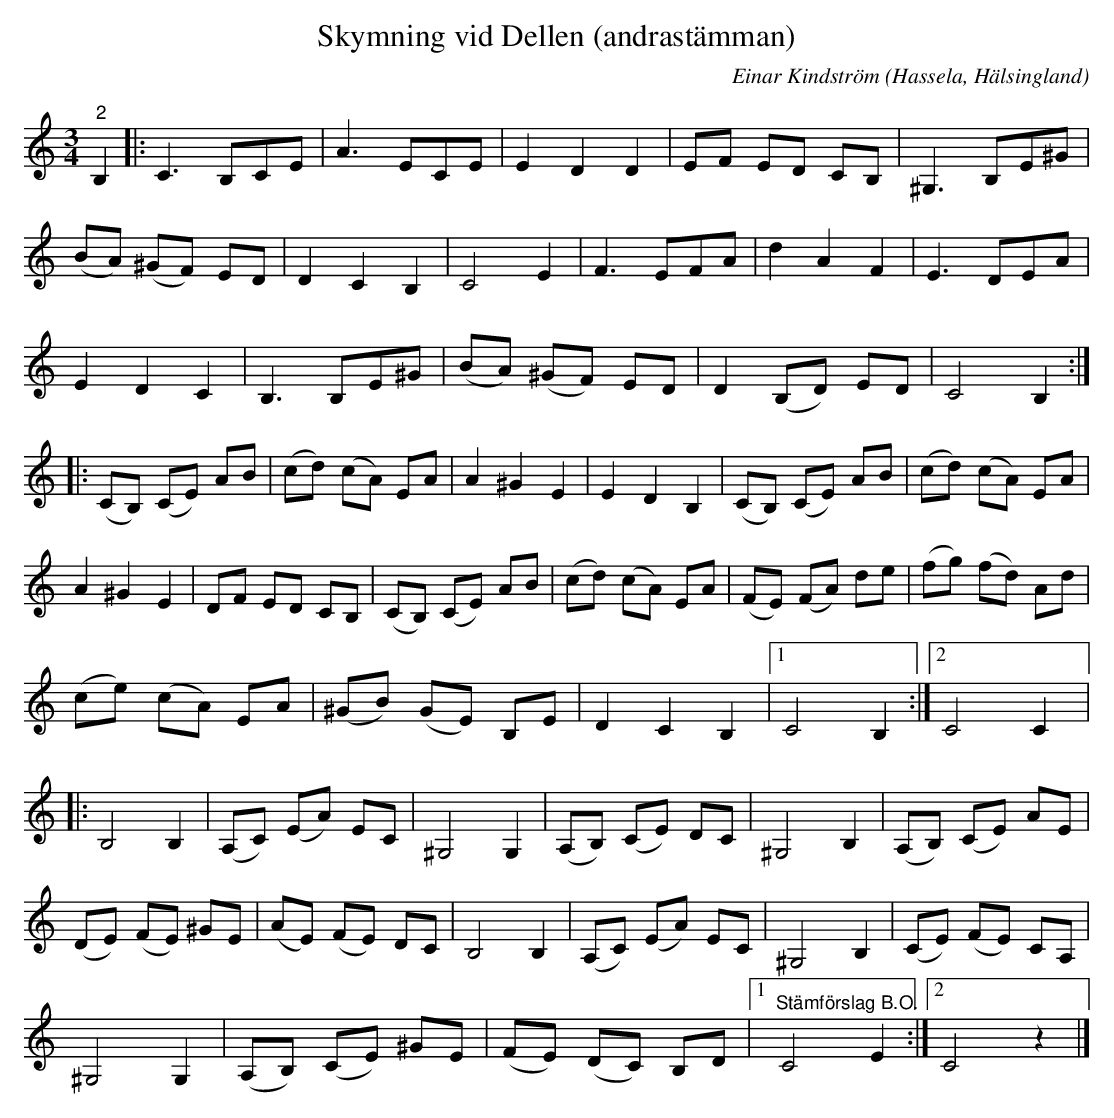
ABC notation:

X:1
T:Skymning vid Dellen (andrastämman)
C:Einar Kindström
O:Hassela, Hälsingland
L:1/8
M:3/4
K:Am
V:2
"^2" B,2 |: C3 B,CE | A3 ECE | E2 D2 D2 | EF ED CB, | ^G,3 B,E^G |
(BA) (^GF) ED | D2 C2 B,2 | C4 E2 | F3 EFA | d2 A2 F2 | E3 DEA |
E2 D2 C2 | B,3 B,E^G | (BA) (^GF) ED | D2 (B,D) ED | C4 B,2 ::
(CB,) (CE) AB | (cd) (cA) EA | A2 ^G2 E2 | E2 D2 B,2 | (CB,) (CE) AB | (cd) (cA) EA |
A2 ^G2 E2 | DF ED CB, | (CB,) (CE) AB | (cd) (cA) EA | (FE) (FA) de | (fg) (fd) Ad |
(ce) (cA) EA | (^GB) (GE) B,E | D2 C2 B,2 |1 C4 B,2 :|2 C4 C2 |:
B,4 B,2 | (A,C) (EA) EC | ^G,4 G,2 | (A,B,) (CE) DC | ^G,4 B,2 | (A,B,) (CE) AE |
(DE) (FE) ^GE | (AE) (FE) DC | B,4 B,2 | (A,C) (EA) EC | ^G,4 B,2 | (CE) (FE) CA, |
^G,4 G,2 | (A,B,) (CE) ^GE | (FE) (DC) B,D |1 "^Stämförslag B.O." C4 E2 :|2 C4 z2 |]
